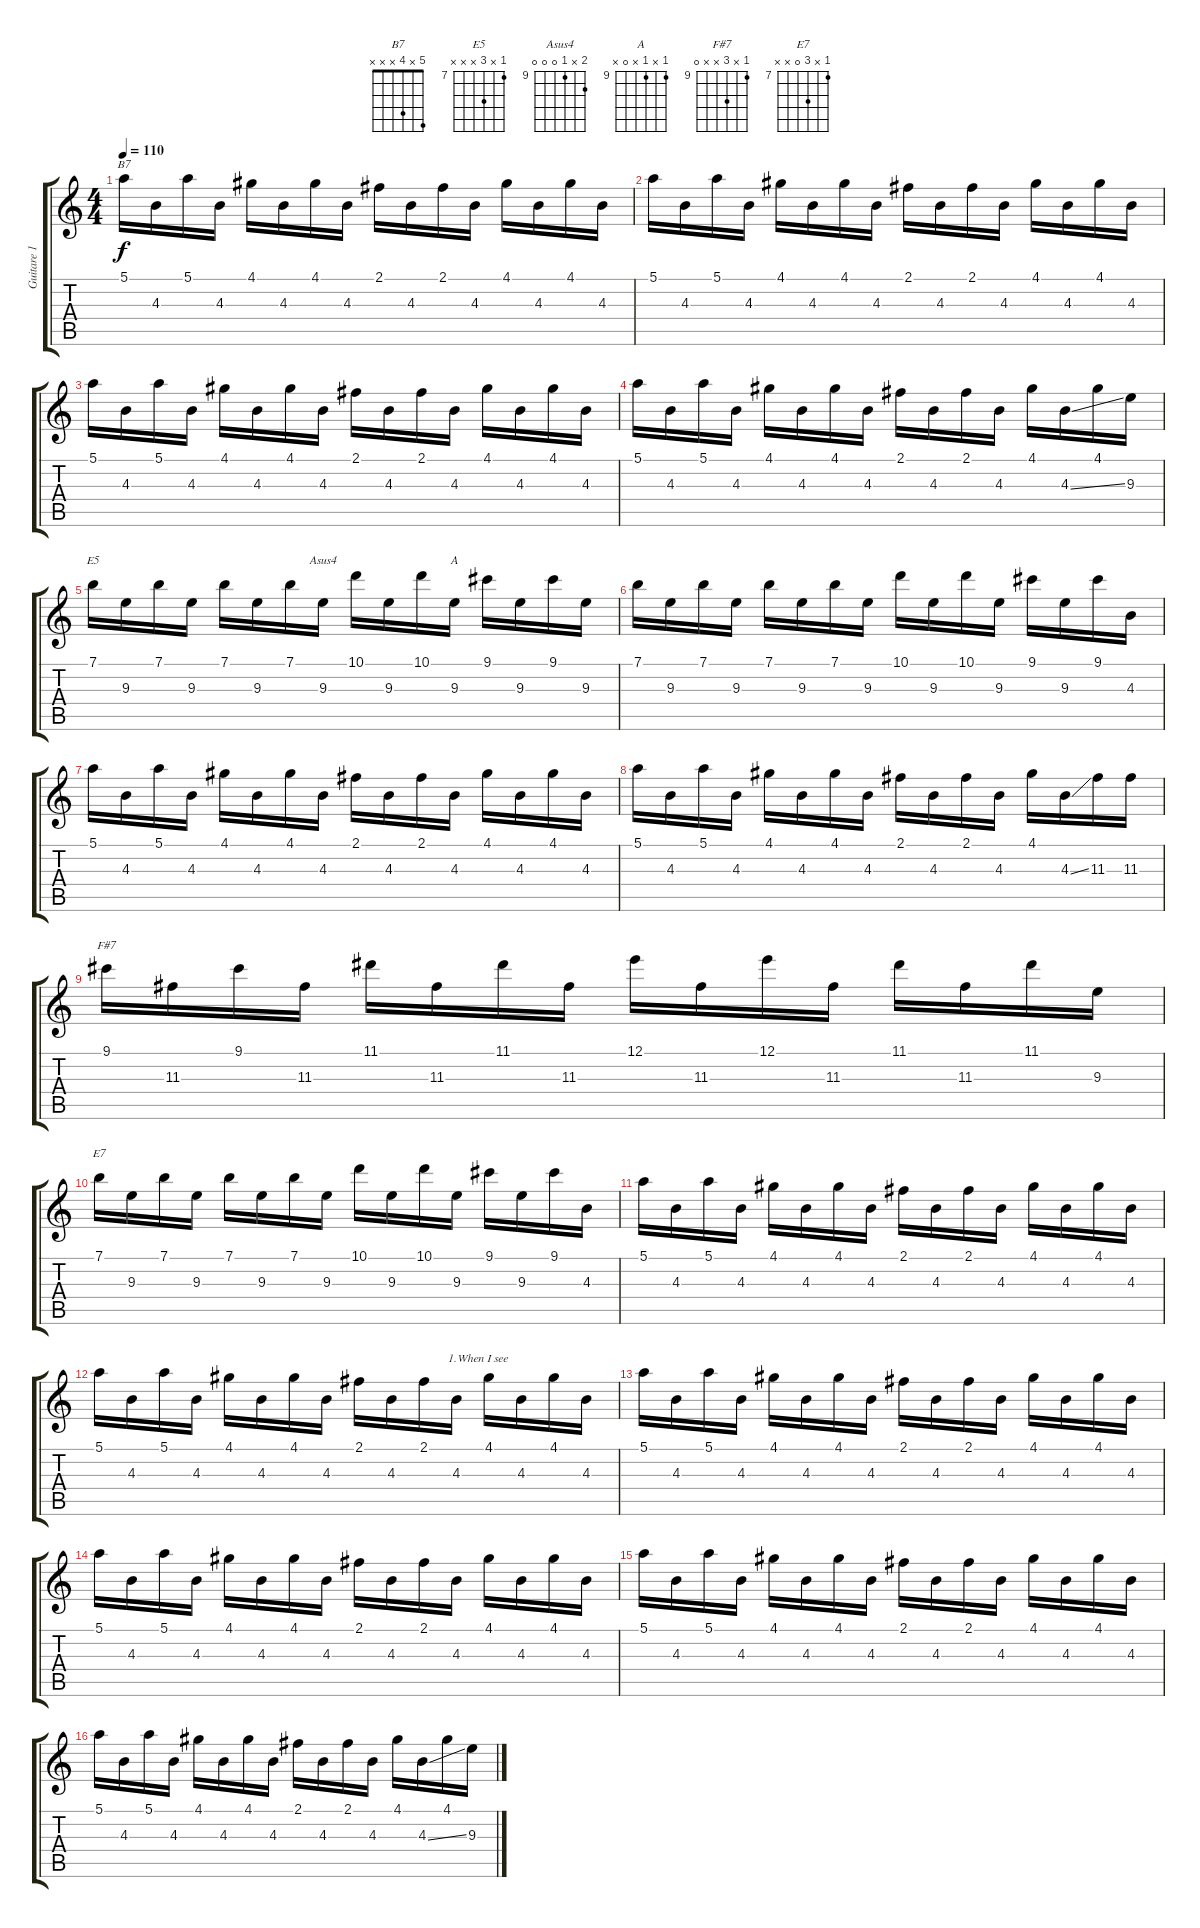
\track ("Guitare 1" "Guitare 1") {instrument overdrivenguitar}
\staff {score tabs}
\tuning (E4 B3 G3 D3 A2 E2) {hide}
\chord ("B7" 5 x 4 x x x)
\chord ("E5" 7 x 9 x x x) {firstfret 7}
\chord ("Asus4" 10 x 9 0 0 0) {firstfret 9}
\chord ("A" 9 x 9 x 0 x) {firstfret 9}
\chord ("F#7" 9 x 11 x x 0) {firstfret 9}
\chord ("E7" 7 x 9 0 x x) {firstfret 7}
\ts (4 4)
\tempo 110
\clef g2
\ks c
5.1.16{ch "B7" dy f instrument overdrivenguitar} 4.3.16 5.1.16 4.3.16 4.1.16 4.3.16 4.1.16 4.3.16 2.1.16 4.3.16 2.1.16 4.3.16 4.1.16 4.3.16 4.1.16 4.3.16 |
5.1.16 4.3.16 5.1.16 4.3.16 4.1.16 4.3.16 4.1.16 4.3.16 2.1.16 4.3.16 2.1.16 4.3.16 4.1.16 4.3.16 4.1.16 4.3.16 |
5.1.16 4.3.16 5.1.16 4.3.16 4.1.16 4.3.16 4.1.16 4.3.16 2.1.16 4.3.16 2.1.16 4.3.16 4.1.16 4.3.16 4.1.16 4.3.16 |
5.1.16 4.3.16 5.1.16 4.3.16 4.1.16 4.3.16 4.1.16 4.3.16 2.1.16 4.3.16 2.1.16 4.3.16 4.1.16 4.3{ss}.16 4.1.16 9.3.16 |
7.1.16{ch "E5"} 9.3.16 7.1.16 9.3.16 7.1.16 9.3.16 7.1.16 9.3.16{ch "Asus4"} 10.1.16 9.3.16 10.1.16 9.3.16{ch "A"} 9.1.16 9.3.16 9.1.16 9.3.16 |
7.1.16 9.3.16 7.1.16 9.3.16 7.1.16 9.3.16 7.1.16 9.3.16 10.1.16 9.3.16 10.1.16 9.3.16 9.1.16 9.3.16 9.1.16 4.3.16 |
5.1.16 4.3.16 5.1.16 4.3.16 4.1.16 4.3.16 4.1.16 4.3.16 2.1.16 4.3.16 2.1.16 4.3.16 4.1.16 4.3.16 4.1.16 4.3.16 |
5.1.16 4.3.16 5.1.16 4.3.16 4.1.16 4.3.16 4.1.16 4.3.16 2.1.16 4.3.16 2.1.16 4.3.16 4.1.16 4.3{ss}.16 11.3.16 11.3.16 |
9.1.16{ch "F#7"} 11.3.16 9.1.16 11.3.16 11.1.16 11.3.16 11.1.16 11.3.16 12.1.16 11.3.16 12.1.16 11.3.16 11.1.16 11.3.16 11.1.16 9.3.16 |
7.1.16{ch "E7"} 9.3.16 7.1.16 9.3.16 7.1.16 9.3.16 7.1.16 9.3.16 10.1.16 9.3.16 10.1.16 9.3.16 9.1.16 9.3.16 9.1.16 4.3.16 |
5.1.16 4.3.16 5.1.16 4.3.16 4.1.16 4.3.16 4.1.16 4.3.16 2.1.16 4.3.16 2.1.16 4.3.16 4.1.16 4.3.16 4.1.16 4.3.16 |
5.1.16 4.3.16 5.1.16 4.3.16 4.1.16 4.3.16 4.1.16 4.3.16 2.1.16 4.3.16 2.1.16{txt "        1.When I see"} 4.3.16 4.1.16 4.3.16 4.1.16 4.3.16 |
5.1.16 4.3.16 5.1.16 4.3.16 4.1.16 4.3.16 4.1.16 4.3.16 2.1.16 4.3.16 2.1.16 4.3.16 4.1.16 4.3.16 4.1.16 4.3.16 |
5.1.16 4.3.16 5.1.16 4.3.16 4.1.16 4.3.16 4.1.16 4.3.16 2.1.16 4.3.16 2.1.16 4.3.16 4.1.16 4.3.16 4.1.16 4.3.16 |
5.1.16 4.3.16 5.1.16 4.3.16 4.1.16 4.3.16 4.1.16 4.3.16 2.1.16 4.3.16 2.1.16 4.3.16 4.1.16 4.3.16 4.1.16 4.3.16 |
5.1.16 4.3.16 5.1.16 4.3.16 4.1.16 4.3.16 4.1.16 4.3.16 2.1.16 4.3.16 2.1.16 4.3.16 4.1.16 4.3{ss}.16 4.1.16 9.3.16
